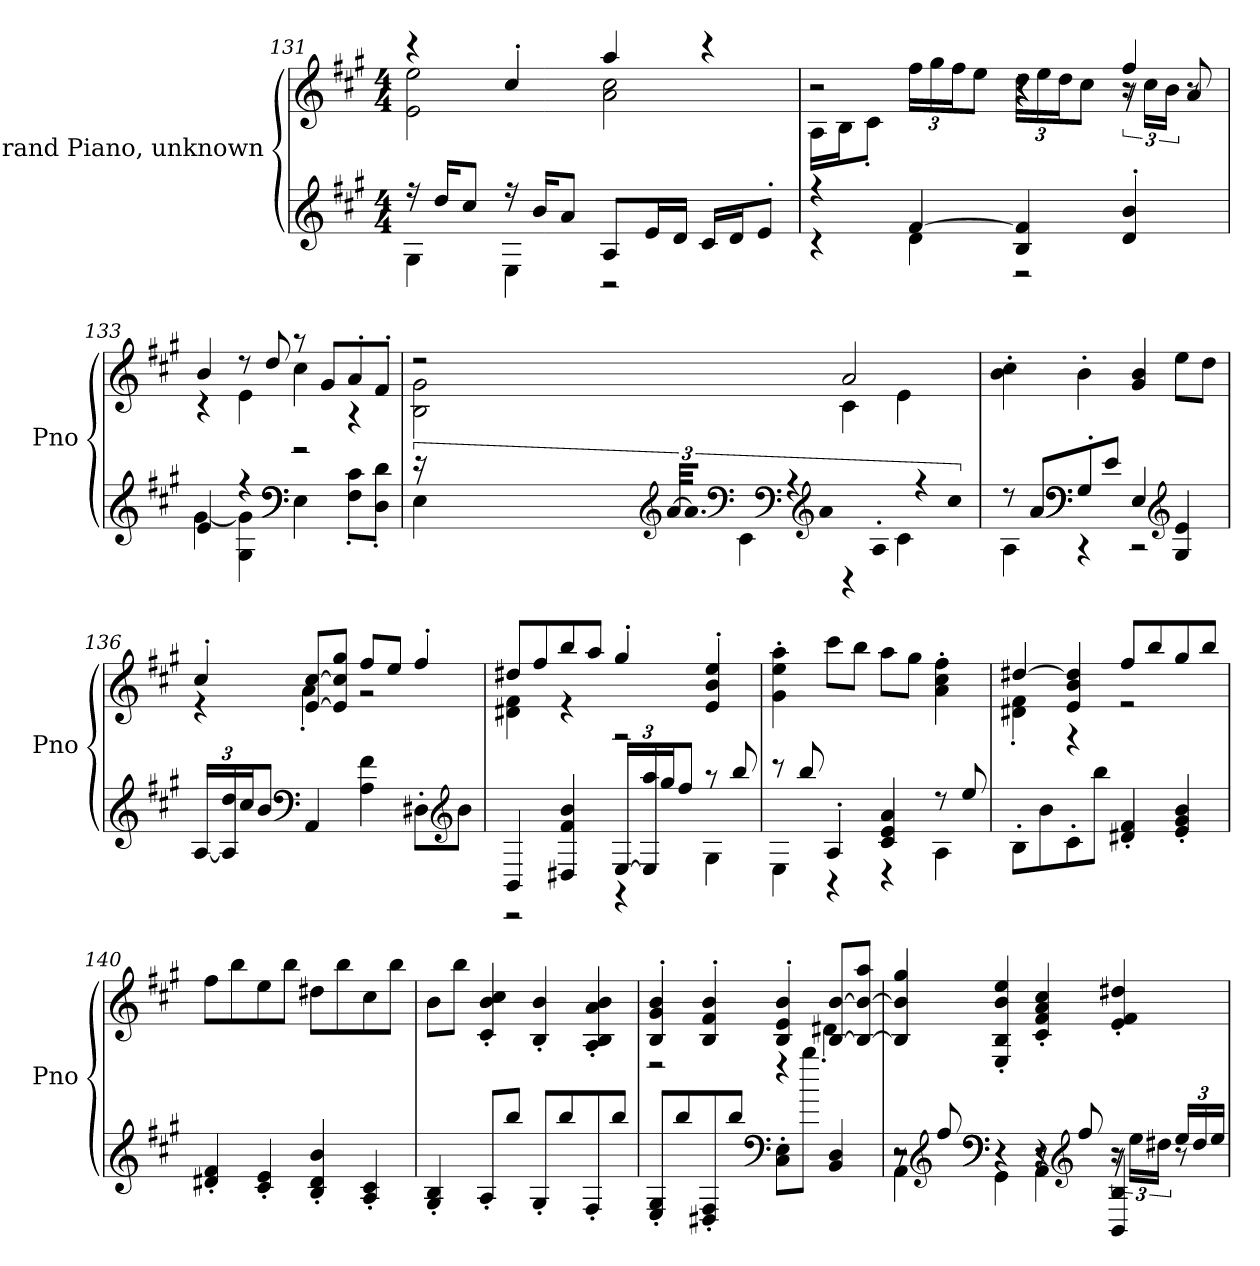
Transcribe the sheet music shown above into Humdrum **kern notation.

**kern	**kern
*part1	*part1
*staff2	*staff1
*I"Grand Piano, unknown	*
*I'Pno	*
!!LO:LB:g=z
*clefG2	*clefG2
*k[f#c#g#]	*k[f#c#g#]
*M4/4	*M4/4
=131	=131
*^	*^
16r	4G#\	4r	2e\ 2ee\
16dd/KL	.	.	.
8cc#/J	.	.	.
16r	4E\	4cc#'/	.
16b/KL	.	.	.
8a/J	.	.	.
8A/L	2r	4aa/	2a\ 2cc#\
16e/L	.	.	.
16d/JJ	.	.	.
16c#/LL	.	4r	.
16d/J	.	.	.
8e'/J	.	.	.
=132	=132	=132	=132
*	*	*	*^
4r	4r	2r	16A\LL	2r
.	.	.	16B\J	.
.	.	.	8c#'\J	.
*	*	*	*Xbrackettup	*
[4f#/	4d\	.	24ff#\LL	.
.	.	.	24gg#\	.
.	.	.	24ff#\J	.
.	.	.	8ee\J	.
4B/ 4f#/]	2r	4r	24dd\LL	4r
.	.	.	24ee\	.
.	.	.	24dd\J	.
.	.	.	8cc#\J	.
*	*	*	*brackettup	*
4d/' 4b/'	.	4ff#/	24r	8r
.	.	.	24cc#\LL	.
.	.	.	24b\JJ	.
.	.	.	8r	8a/
*	*	*	*v	*v
=133	=133	=133	=133
4e/	[4g#\	4b/	4r
4r	4G#\ 4g#\]	8r	4e\
.	.	8dd/	.
*clefF4	*	*	*
2r	4E\	8r	4cc#\
.	.	8g#/L	.
.	8F#\' 8c#\'L	8a'/	4r
.	8D\' 8d\'J	8f#'/J	.
!!LO:LB:g=z	!!
=134	=134	=134	=134
24r	4E\	2r	2B\ 2g#\
*clefG2	*	*	*
[48a/KKL	.	.	.
8.a/J]	.	.	.
*clefF4	*	*	*
8r	4EE\	.	.
*clefG2	*	*	*
8a/	.	.	.
4A'/	4r	2a/	4c#\
8r	4c#\	.	4e\
8cc#/	.	.	.
*	*	*v	*v
=135	=135	=135
8r	4A\	4b\' 4cc#\'
8a/L	.	.
*clefF4	*	*
8G#'/	4r	4b'\
8e/J	.	.
4E/	2r	4g#/ 4b/
*clefG2	*	*
4G#/ 4e/	.	8ee\L
.	.	8dd\J
*v	*v	*
=136	=136
*Xbrackettup	*
*	*^
[24A/LL	4cc#'/	4r
24A/] 24dd/	.	.
24cc#/J	.	.
8b/J	.	.
*clefF4	*	*
4AA/	[8e/ [8cc#/L	4a'\
.	8e/] 8cc#/] 8gg#/J	.
4A\ 4f#\	8ff#/L	2r
.	8ee/J	.
8D#X'\L	4ff#'/	.
*clefG2	*	*
8b\J	.	.
!!LO:LB:g=z	!!
=137	=137	=137
*^	*	*
4BB/	2r	8dd#X/L	4d#X\ 4f#\
.	.	8ff#/	.
4D#X/ 4f#/ 4b/	.	8bb/	4r
.	.	8aa/J	.
[24E/LL	4r	4gg#'/	2r
24E/] 24aa/	.	.	.
24gg#/J	.	.	.
8ff#/J	.	.	.
8r	4G#\	4e/' 4b/' 4ee/'	.
8bb/	.	.	.
*	*	*v	*v
=138	=138	=138
8r	4E\	4g#\' 4ee\' 4aa\'
8bb/	.	.
4A'/	4r	8ccc#\L
.	.	8bb\J
4c#/ 4e/ 4a/	4r	8aa\L
.	.	8gg#\J
8r	4A\	4a\' 4cc#\' 4ff#\'
8ee/	.	.
*v	*v	*
=139	=139
*	*^
8B'\L	[4dd#X/	4d#X\' 4f#\'
8b\	.	.
8c#'\	4e/ 4b/ 4dd#/]	4r
8bb\J	.	.
4d#X/' 4f#/'	8ff#/L	2r
.	8bb/	.
4e/' 4g#/' 4b/'	8gg#/	.
.	8bb/J	.
*	*v	*v
=140	=140
4d#X/' 4f#/'	8ff#\L
.	8bb\
4c#/' 4e/'	8ee\
.	8bb\J
4B/' 4d#/' 4b/'	8dd#X\L
.	8bb\
4A/' 4c#/'	8cc#\
.	8bb\J
!!LO:LB:g=z
=141	=141
4G#/' 4B/'	8b\L
.	8bb\J
8A'/L	4c#/' 4b/' 4cc#/'
8bb/J	.
8G#'/L	4B/' 4b/'
8bb/	.
8F#'/	4A/' 4B/' 4a/' 4b/'
8bb/J	.
=142	=142
*	*^
8E/' 8G#/'L	4B/' 4g#/' 4b/'	2r
8bb/	.	.
8D#X/' 8F#/'	4B/' 4f#/' 4b/'	.
8bb/J	.	.
*clefF4	*	*
8C#\' 8E\'L	4B/' 4e/' 4b/'	4r
8bb\J	.	.
4BB/ 4D#/	[8B/ [8b/L	4d#X'\
.	8B/_ 8b/_ 8aa/J	.
*	*v	*v
=143	=143
*^	*
*	*^	*
8r	4AA\	2r	4B/] 4b/] 4gg#/
*clefG2	*	*	*
8ff#/	.	.	.
*clefF4	*	*	*
4r	4GG#\	.	4E/' 4B/' 4b/' 4ee/'
8r	4AA\	4r	4c#/' 4f#/' 4a/' 4cc#/'
*clefG2	*	*	*
8ff#/	.	.	.
*	*brackettup	*	*
8r	24r	4BB/ 4B/	4e/' 4f#/' 4dd#X/'
.	24ee\LL	.	.
.	24dd#X\JJ	.	.
*Xbrackettup	*	*	*
24ee/LL	8r	.	.
24dd#/	.	.	.
24ee/JJ	.	.	.
*v	*v	*v	*
=	=
*-	*-
